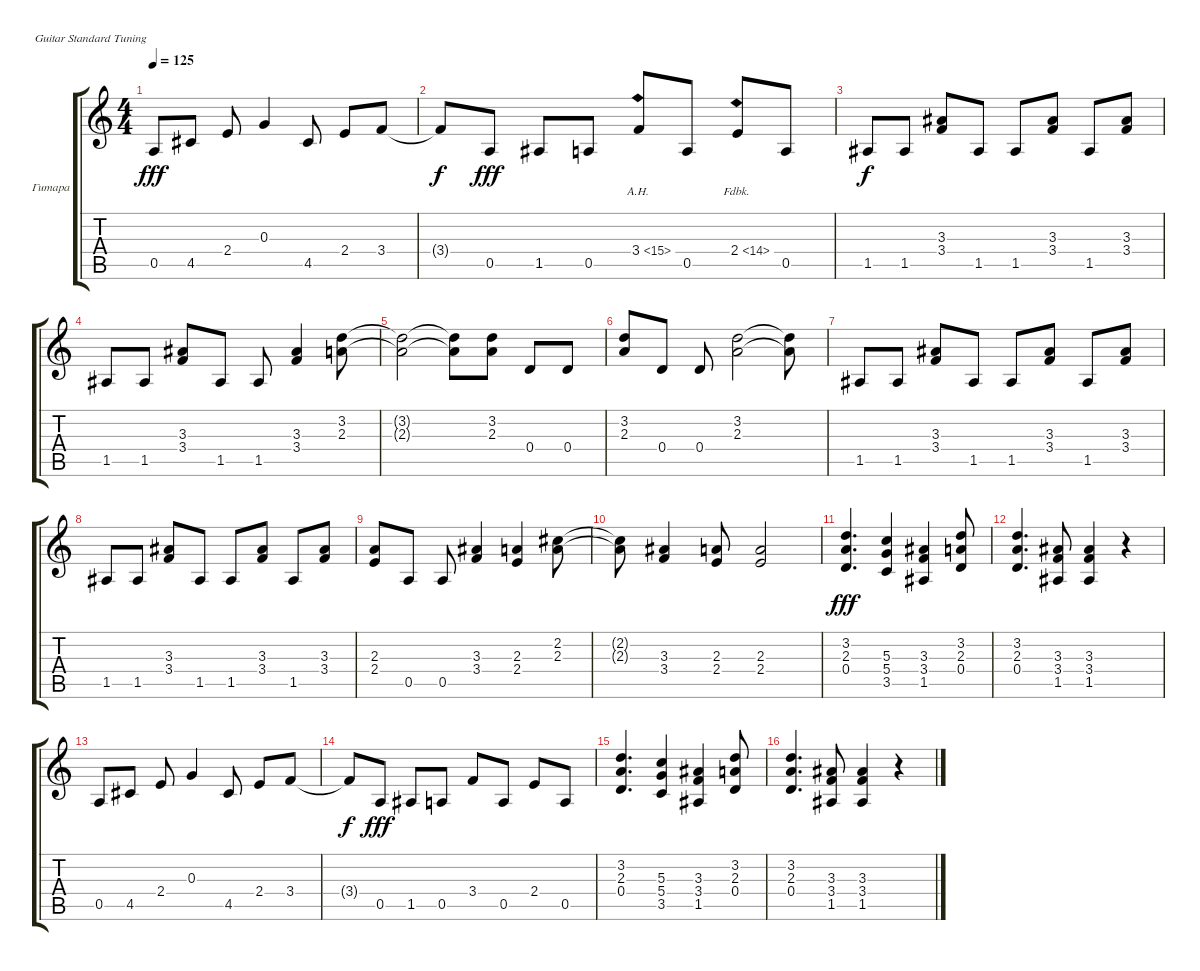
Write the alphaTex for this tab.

\bracketExtendMode groupsimilarinstruments
\firstSystemTrackNameOrientation horizontal
\otherSystemsTrackNameOrientation horizontal
\track ("Владимир Холстинин" "Гитара") {instrument distortionguitar}
\staff {score tabs}
\tuning (E4 B3 G3 D3 A2 E2)
\ts (4 4)
\tempo 125
\clef g2
\ks c
0.5.8{dy fff} 4.5.8 2.4.8 0.3.4 4.5.8 2.4.8 3.4.8 |
3.4{t}.8{dy f} 0.5.8{dy fff} 1.5.8 0.5.8 3.4{ah 12}.8 0.5.8 2.4{fh 12}.8 0.5.8 |
1.5.8{dy f} 1.5.8 (3.3 3.4).8 1.5.8 1.5.8 (3.3 3.4).8 1.5.8 (3.3 3.4).8 |
1.5.8 1.5.8 (3.3 3.4).8 1.5.8 1.5.8 (3.3 3.4).4 (3.2 2.3).8 |
(3.2{t} 2.3{t}).2 (3.2{t} 2.3{t}).8 (3.2 2.3).8 0.4.8 0.4.8 |
(3.2 2.3).8 0.4.8 0.4.8 (3.2 2.3).2 (3.2{t} 2.3{t}).8 |
1.5.8 1.5.8 (3.3 3.4).8 1.5.8 1.5.8 (3.3 3.4).8 1.5.8 (3.3 3.4).8 |
1.5.8 1.5.8 (3.3 3.4).8 1.5.8 1.5.8 (3.3 3.4).8 1.5.8 (3.3 3.4).8 |
(2.3 2.4).8 0.5.8 0.5.8 (3.3 3.4).4 (2.3 2.4).4 (2.2 2.3).8 |
(2.2{t} 2.3{t}).8 (3.3 3.4).4 (2.3 2.4).8 (2.3 2.4).2 |
(3.2 2.3 0.4).4{d dy fff} (5.3 5.4 3.5).4 (3.3 3.4 1.5).4 (3.2 2.3 0.4).8 |
(3.2 2.3 0.4).4{d} (3.3 3.4 1.5).8 (3.3 3.4 1.5).4 r.4 |
0.5.8 4.5.8 2.4.8 0.3.4 4.5.8 2.4.8 3.4.8 |
3.4{t}.8{dy f} 0.5.8{dy fff} 1.5.8 0.5.8 3.4.8 0.5.8 2.4.8 0.5.8 |
(3.2 2.3 0.4).4{d} (5.3 5.4 3.5).4 (3.3 3.4 1.5).4 (3.2 2.3 0.4).8 |
(3.2 2.3 0.4).4{d} (3.3 3.4 1.5).8 (3.3 3.4 1.5).4 r.4
